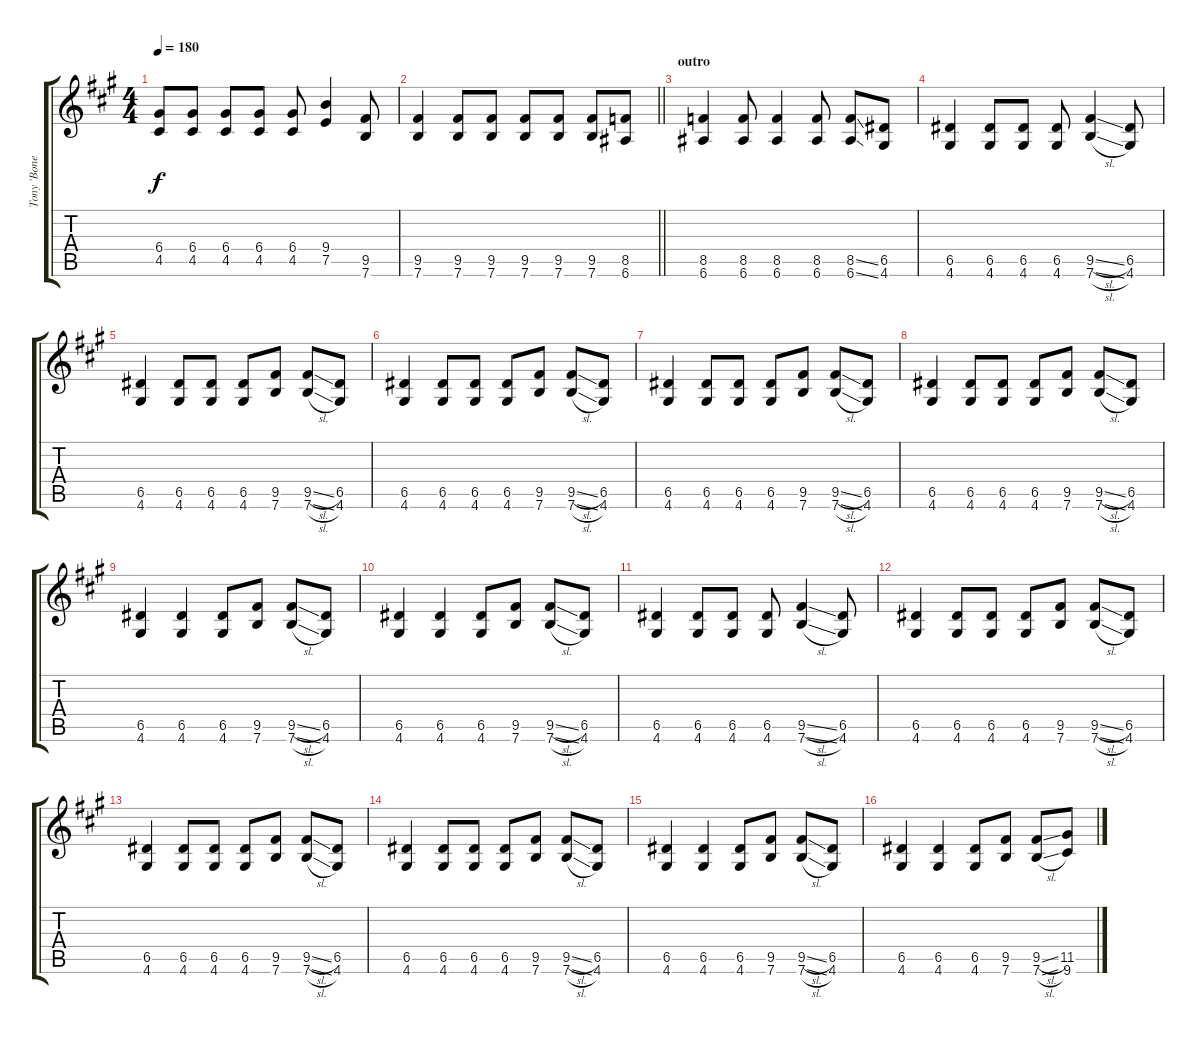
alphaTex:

\track ("Tony 'Bones' Roberts" "Tony 'Bone") {instrument overdrivenguitar}
\staff {score tabs}
\tuning (E4 B3 G3 D3 A2 E2) {hide}
\ts (4 4)
\tempo 180
\clef g2
\ks a
(6.4 4.5).8{dy f} (6.4 4.5).8 (6.4 4.5).8 (6.4 4.5).8 (6.4 4.5).8 (9.4 7.5).4 (9.5 7.6).8 |
\barLineRight lightlight
(9.5 7.6).4 (9.5 7.6).8 (9.5 7.6).8 (9.5 7.6).8 (9.5 7.6).8 (9.5 7.6).8 (8.5 6.6).8 |
\section ("" "outro")
(8.5 6.6).4 (8.5 6.6).8 (8.5 6.6).4 (8.5 6.6).8 (8.5{ss} 6.6{ss}).8 (6.5 4.6).8 |
(6.5 4.6).4 (6.5 4.6).8 (6.5 4.6).8 (6.5 4.6).8 (9.5{sl} 7.6{sl}).4 (6.5 4.6).8 |
(6.5 4.6).4 (6.5 4.6).8 (6.5 4.6).8 (6.5 4.6).8 (9.5 7.6).8 (9.5{sl} 7.6{sl}).8 (6.5 4.6).8 |
(6.5 4.6).4 (6.5 4.6).8 (6.5 4.6).8 (6.5 4.6).8 (9.5 7.6).8 (9.5{sl} 7.6{sl}).8 (6.5 4.6).8 |
(6.5 4.6).4 (6.5 4.6).8 (6.5 4.6).8 (6.5 4.6).8 (9.5 7.6).8 (9.5{sl} 7.6{sl}).8 (6.5 4.6).8 |
(6.5 4.6).4 (6.5 4.6).8 (6.5 4.6).8 (6.5 4.6).8 (9.5 7.6).8 (9.5{sl} 7.6{sl}).8 (6.5 4.6).8 |
(6.5 4.6).4 (6.5 4.6).4 (6.5 4.6).8 (9.5 7.6).8 (9.5{sl} 7.6{sl}).8 (6.5 4.6).8 |
(6.5 4.6).4 (6.5 4.6).4 (6.5 4.6).8 (9.5 7.6).8 (9.5{sl} 7.6{sl}).8 (6.5 4.6).8 |
(6.5 4.6).4 (6.5 4.6).8 (6.5 4.6).8 (6.5 4.6).8 (9.5{sl} 7.6{sl}).4 (6.5 4.6).8 |
(6.5 4.6).4 (6.5 4.6).8 (6.5 4.6).8 (6.5 4.6).8 (9.5 7.6).8 (9.5{sl} 7.6{sl}).8 (6.5 4.6).8 |
(6.5 4.6).4 (6.5 4.6).8 (6.5 4.6).8 (6.5 4.6).8 (9.5 7.6).8 (9.5{sl} 7.6{sl}).8 (6.5 4.6).8 |
(6.5 4.6).4 (6.5 4.6).8 (6.5 4.6).8 (6.5 4.6).8 (9.5 7.6).8 (9.5{sl} 7.6{sl}).8 (6.5 4.6).8 |
(6.5 4.6).4 (6.5 4.6).4 (6.5 4.6).8 (9.5 7.6).8 (9.5{sl} 7.6{sl}).8 (6.5 4.6).8 |
(6.5 4.6).4 (6.5 4.6).4 (6.5 4.6).8 (9.5 7.6).8 (9.5{sl} 7.6{sl}).8 (11.5 9.6).8
